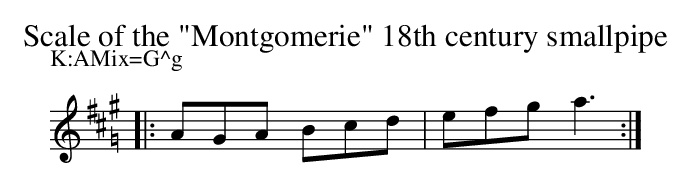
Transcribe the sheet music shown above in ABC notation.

X:1
T: Scale of the "Montgomerie" 18th century smallpipe
P: K:AMix=G^g
K:AMix=G^g
|: AGA Bcd | efg a3 :|
